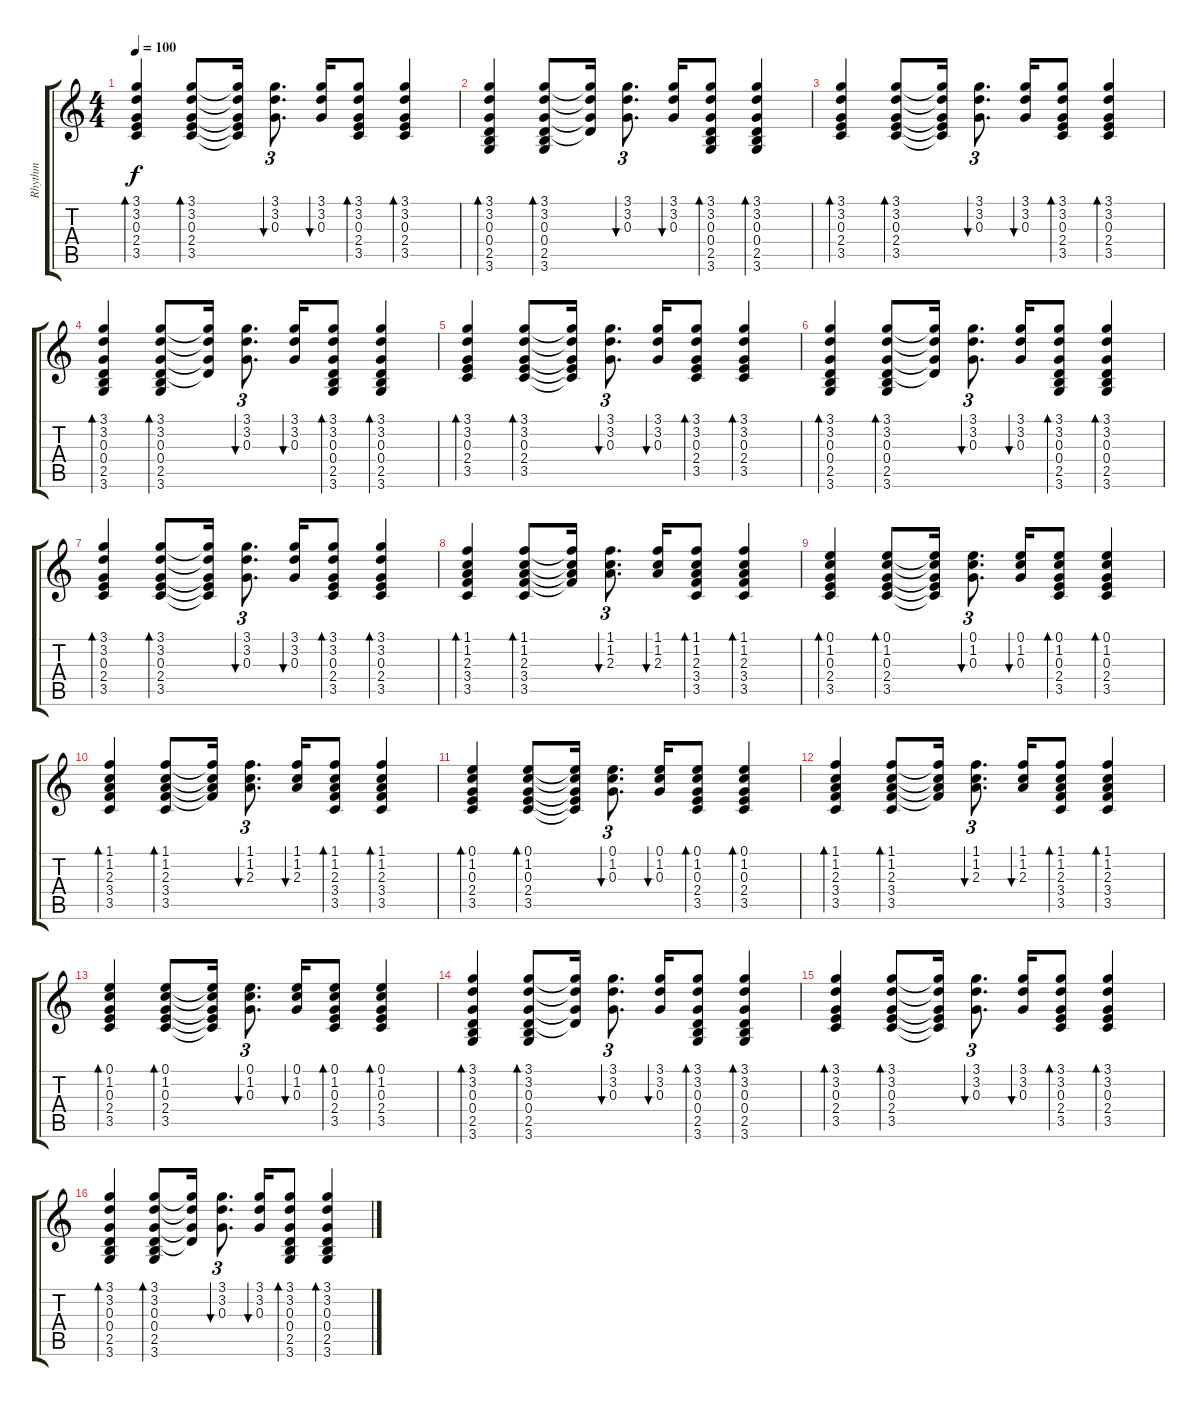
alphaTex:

\track ("Rhythm" "Rhythm") {instrument acousticguitarsteel}
\staff {score tabs}
\tuning (E4 B3 G3 D3 A2 E2) {hide}
\ts (4 4)
\tempo 100
\clef g2
\ks c
(3.1 3.2 0.3 2.4 3.5).4{bd 30 dy f} (3.1 3.2 0.3 2.4 3.5).8{bd 30} (3.1{t} 3.2{t} 0.3{t} 2.4{t} 3.5{t}).16 (3.1 3.2 0.3).8{d tu (3 2) bu 30} (3.1 3.2 0.3).16{bu 30} (3.1 3.2 0.3 2.4 3.5).8{bd 30} (3.1 3.2 0.3 2.4 3.5).4{bd 30} |
(3.1 3.2 0.3 0.4 2.5 3.6).4{bd 30} (3.1 3.2 0.3 0.4 2.5 3.6).8{bd 30} (3.1{t} 3.2{t} 0.3{t} 0.4{t}).16 (3.1 3.2 0.3).8{d tu (3 2) bu 30} (3.1 3.2 0.3).16{bu 30} (3.1 3.2 0.3 0.4 2.5 3.6).8{bd 30} (3.1 3.2 0.3 0.4 2.5 3.6).4{bd 30} |
(3.1 3.2 0.3 2.4 3.5).4{bd 30} (3.1 3.2 0.3 2.4 3.5).8{bd 30} (3.1{t} 3.2{t} 0.3{t} 2.4{t} 3.5{t}).16 (3.1 3.2 0.3).8{d tu (3 2) bu 30} (3.1 3.2 0.3).16{bu 30} (3.1 3.2 0.3 2.4 3.5).8{bd 30} (3.1 3.2 0.3 2.4 3.5).4{bd 30} |
(3.1 3.2 0.3 0.4 2.5 3.6).4{bd 30} (3.1 3.2 0.3 0.4 2.5 3.6).8{bd 30} (3.1{t} 3.2{t} 0.3{t} 0.4{t}).16 (3.1 3.2 0.3).8{d tu (3 2) bu 30} (3.1 3.2 0.3).16{bu 30} (3.1 3.2 0.3 0.4 2.5 3.6).8{bd 30} (3.1 3.2 0.3 0.4 2.5 3.6).4{bd 30} |
(3.1 3.2 0.3 2.4 3.5).4{bd 30} (3.1 3.2 0.3 2.4 3.5).8{bd 30} (3.1{t} 3.2{t} 0.3{t} 2.4{t} 3.5{t}).16 (3.1 3.2 0.3).8{d tu (3 2) bu 30} (3.1 3.2 0.3).16{bu 30} (3.1 3.2 0.3 2.4 3.5).8{bd 30} (3.1 3.2 0.3 2.4 3.5).4{bd 30} |
(3.1 3.2 0.3 0.4 2.5 3.6).4{bd 30} (3.1 3.2 0.3 0.4 2.5 3.6).8{bd 30} (3.1{t} 3.2{t} 0.3{t} 0.4{t}).16 (3.1 3.2 0.3).8{d tu (3 2) bu 30} (3.1 3.2 0.3).16{bu 30} (3.1 3.2 0.3 0.4 2.5 3.6).8{bd 30} (3.1 3.2 0.3 0.4 2.5 3.6).4{bd 30} |
(3.1 3.2 0.3 2.4 3.5).4{bd 30} (3.1 3.2 0.3 2.4 3.5).8{bd 30} (3.1{t} 3.2{t} 0.3{t} 2.4{t} 3.5{t}).16 (3.1 3.2 0.3).8{d tu (3 2) bu 30} (3.1 3.2 0.3).16{bu 30} (3.1 3.2 0.3 2.4 3.5).8{bd 30} (3.1 3.2 0.3 2.4 3.5).4{bd 30} |
(1.1 1.2 2.3 3.4 3.5).4{bd 30} (1.1 1.2 2.3 3.4 3.5).8{bd 30} (1.1{t} 1.2{t} 2.3{t} 3.4{t}).16 (1.1 1.2 2.3).8{d tu (3 2) bu 30} (1.1 1.2 2.3).16{bu 30} (1.1 1.2 2.3 3.4 3.5).8{bd 30} (1.1 1.2 2.3 3.4 3.5).4{bd 30} |
(0.1 1.2 0.3 2.4 3.5).4{bd 30} (0.1 1.2 0.3 2.4 3.5).8{bd 30} (0.1{t} 1.2{t} 0.3{t} 2.4{t} 3.5{t}).16 (0.1 1.2 0.3).8{d tu (3 2) bu 30} (0.1 1.2 0.3).16{bu 30} (0.1 1.2 0.3 2.4 3.5).8{bd 30} (0.1 1.2 0.3 2.4 3.5).4{bd 30} |
(1.1 1.2 2.3 3.4 3.5).4{bd 30} (1.1 1.2 2.3 3.4 3.5).8{bd 30} (1.1{t} 1.2{t} 2.3{t} 3.4{t}).16 (1.1 1.2 2.3).8{d tu (3 2) bu 30} (1.1 1.2 2.3).16{bu 30} (1.1 1.2 2.3 3.4 3.5).8{bd 30} (1.1 1.2 2.3 3.4 3.5).4{bd 30} |
(0.1 1.2 0.3 2.4 3.5).4{bd 30} (0.1 1.2 0.3 2.4 3.5).8{bd 30} (0.1{t} 1.2{t} 0.3{t} 2.4{t} 3.5{t}).16 (0.1 1.2 0.3).8{d tu (3 2) bu 30} (0.1 1.2 0.3).16{bu 30} (0.1 1.2 0.3 2.4 3.5).8{bd 30} (0.1 1.2 0.3 2.4 3.5).4{bd 30} |
(1.1 1.2 2.3 3.4 3.5).4{bd 30} (1.1 1.2 2.3 3.4 3.5).8{bd 30} (1.1{t} 1.2{t} 2.3{t} 3.4{t}).16 (1.1 1.2 2.3).8{d tu (3 2) bu 30} (1.1 1.2 2.3).16{bu 30} (1.1 1.2 2.3 3.4 3.5).8{bd 30} (1.1 1.2 2.3 3.4 3.5).4{bd 30} |
(0.1 1.2 0.3 2.4 3.5).4{bd 30} (0.1 1.2 0.3 2.4 3.5).8{bd 30} (0.1{t} 1.2{t} 0.3{t} 2.4{t} 3.5{t}).16 (0.1 1.2 0.3).8{d tu (3 2) bu 30} (0.1 1.2 0.3).16{bu 30} (0.1 1.2 0.3 2.4 3.5).8{bd 30} (0.1 1.2 0.3 2.4 3.5).4{bd 30} |
(3.1 3.2 0.3 0.4 2.5 3.6).4{bd 30} (3.1 3.2 0.3 0.4 2.5 3.6).8{bd 30} (3.1{t} 3.2{t} 0.3{t} 0.4{t}).16 (3.1 3.2 0.3).8{d tu (3 2) bu 30} (3.1 3.2 0.3).16{bu 30} (3.1 3.2 0.3 0.4 2.5 3.6).8{bd 30} (3.1 3.2 0.3 0.4 2.5 3.6).4{bd 30} |
(3.1 3.2 0.3 2.4 3.5).4{bd 30} (3.1 3.2 0.3 2.4 3.5).8{bd 30} (3.1{t} 3.2{t} 0.3{t} 2.4{t} 3.5{t}).16 (3.1 3.2 0.3).8{d tu (3 2) bu 30} (3.1 3.2 0.3).16{bu 30} (3.1 3.2 0.3 2.4 3.5).8{bd 30} (3.1 3.2 0.3 2.4 3.5).4{bd 30} |
(3.1 3.2 0.3 0.4 2.5 3.6).4{bd 30} (3.1 3.2 0.3 0.4 2.5 3.6).8{bd 30} (3.1{t} 3.2{t} 0.3{t} 0.4{t}).16 (3.1 3.2 0.3).8{d tu (3 2) bu 30} (3.1 3.2 0.3).16{bu 30} (3.1 3.2 0.3 0.4 2.5 3.6).8{bd 30} (3.1 3.2 0.3 0.4 2.5 3.6).4{bd 30}
